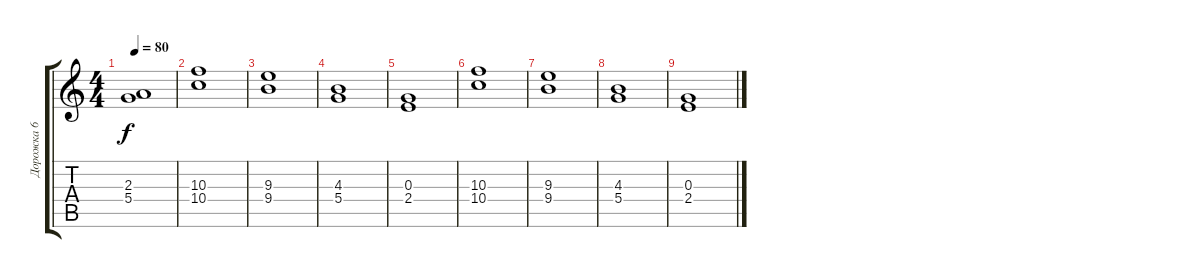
\track ("Дорожка 6" "Дорожка 6") {instrument distortionguitar}
\staff {score tabs}
\tuning (E4 B3 G3 D3 A2 E2) {hide}
\ts (4 4)
\tempo 80
\clef g2
\ks c
(2.3 5.4).1{dy f} |
(10.3 10.4).1 |
(9.3 9.4).1 |
(4.3 5.4).1 |
(0.3 2.4).1 |
(10.3 10.4).1 |
(9.3 9.4).1 |
(4.3 5.4).1 |
(0.3 2.4).1
